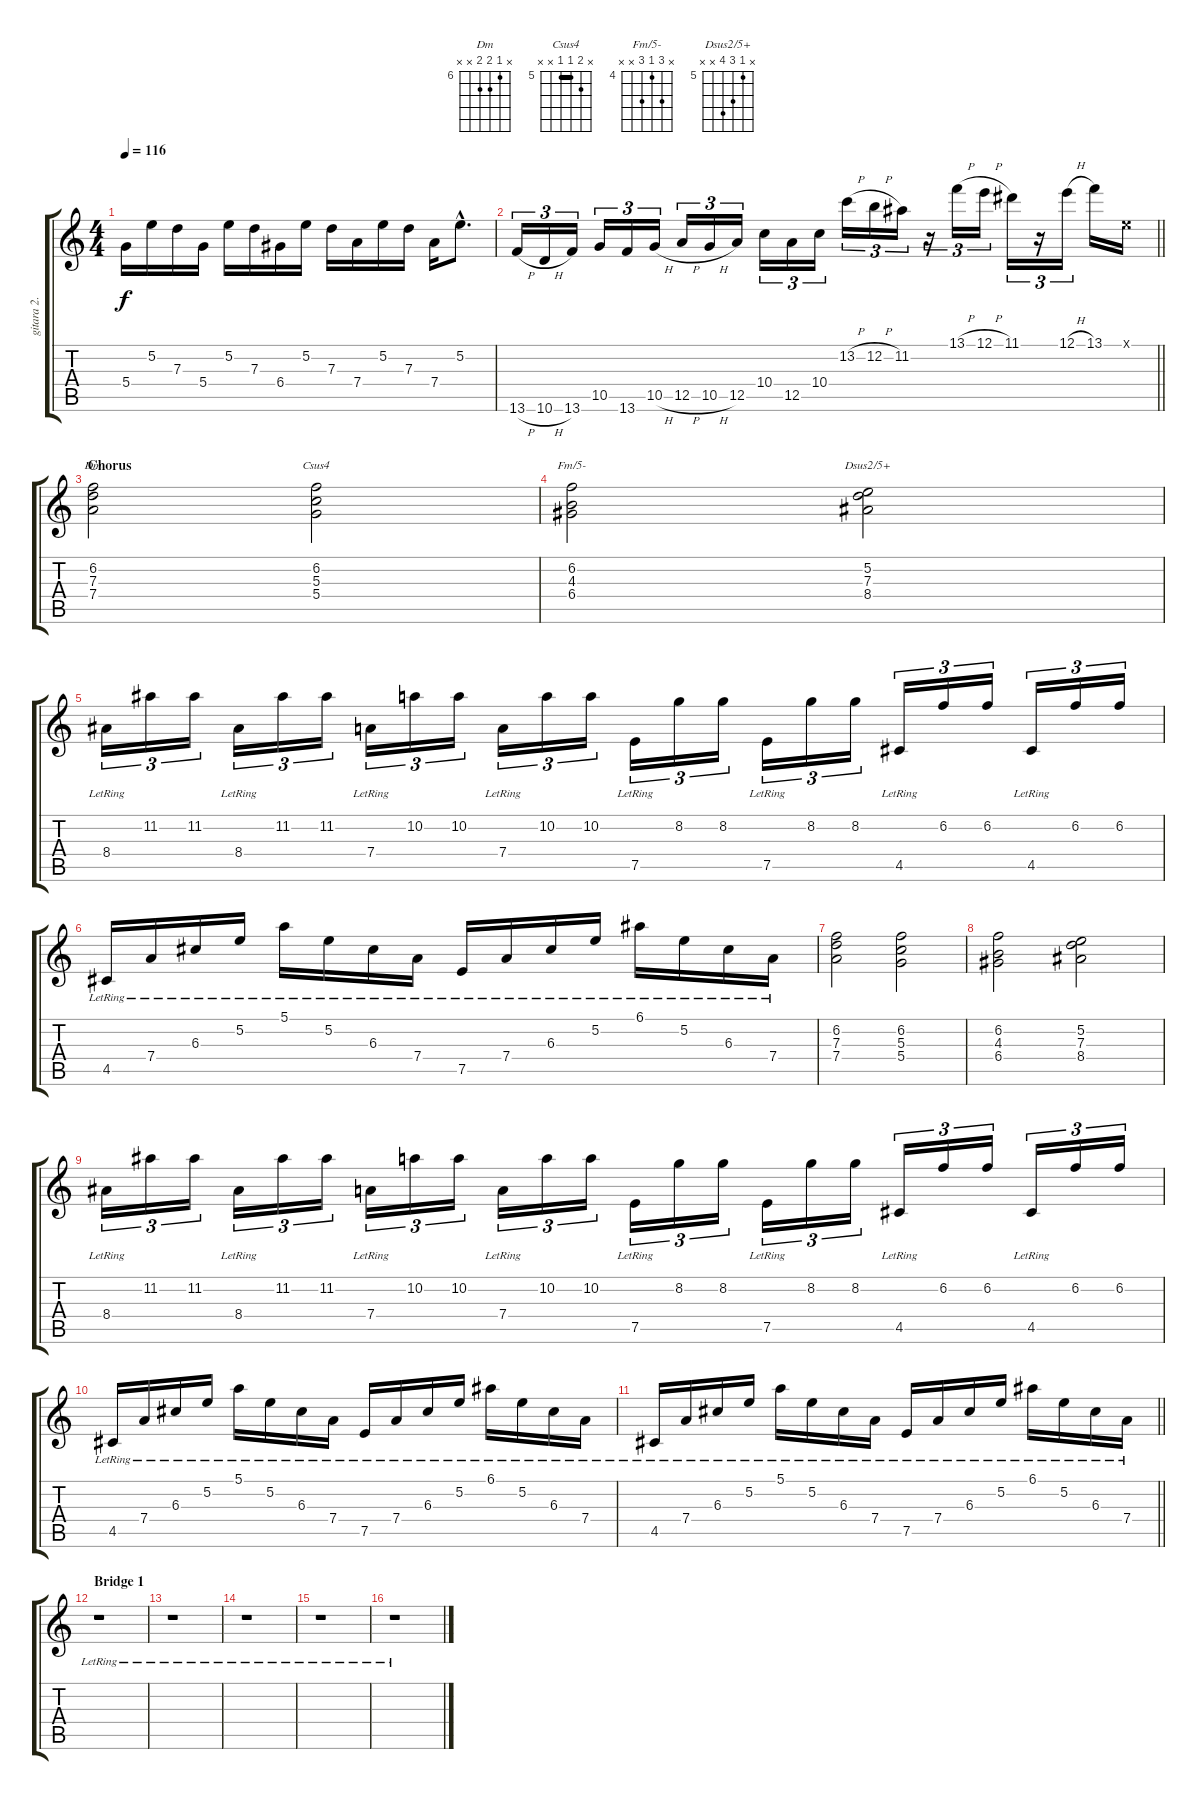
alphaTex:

\track ("gitara 2." "gitara 2.") {instrument electricguitarjazz}
\staff {score tabs}
\tuning (E4 B3 G3 D3 A2 E2) {hide}
\chord ("Dm" x 6 7 7 x x) {firstfret 6}
\chord ("Csus4" x 6 5 5 x x) {firstfret 5 barre 5}
\chord ("Fm/5-" x 6 4 6 x x) {firstfret 4}
\chord ("Dsus2/5+" x 5 7 8 x x) {firstfret 5}
\ts (4 4)
\tempo 116
\clef g2
\ks c
5.4.16{dy f} 5.2.16 7.3.16 5.4.16 5.2.16 7.3.16 6.4.16 5.2.16 7.3.16 7.4.16 5.2.16 7.3.16 7.4.16 5.2{hac}.8{d} |
\barLineRight lightlight
13.6{h}.16{tu (3 2)} 10.6{h}.16{tu (3 2)} 13.6.16{tu (3 2)} 10.5.16{tu (3 2)} 13.6.16{tu (3 2)} 10.5{h}.16{tu (3 2)} 12.5{h}.16{tu (3 2)} 10.5{h}.16{tu (3 2)} 12.5.16{tu (3 2)} 10.4.16{tu (3 2)} 12.5.16{tu (3 2)} 10.4.16{tu (3 2)} 13.2{h}.16{tu (3 2)} 12.2{h}.16{tu (3 2)} 11.2.16{tu (3 2)} r.16{tu (3 2)} 13.1{h}.16{tu (3 2)} 12.1{h}.16{tu (3 2)} 11.1.16{tu (3 2)} r.16{tu (3 2)} 12.1{h}.16{tu (3 2)} 13.1.16 0.1{x}.16 |
\section ("" "Chorus")
(6.2 7.3 7.4).2{ch "Dm"} (6.2 5.3 5.4).2{ch "Csus4"} |
(6.2 4.3 6.4).2{ch "Fm/5-"} (5.2 7.3 8.4).2{ch "Dsus2/5+"} |
8.4{lr}.16{tu (3 2)} 11.2.16{tu (3 2)} 11.2.16{tu (3 2)} 8.4{lr}.16{tu (3 2)} 11.2.16{tu (3 2)} 11.2.16{tu (3 2)} 7.4{lr}.16{tu (3 2)} 10.2.16{tu (3 2)} 10.2.16{tu (3 2)} 7.4{lr}.16{tu (3 2)} 10.2.16{tu (3 2)} 10.2.16{tu (3 2)} 7.5{lr}.16{tu (3 2)} 8.2.16{tu (3 2)} 8.2.16{tu (3 2)} 7.5{lr}.16{tu (3 2)} 8.2.16{tu (3 2)} 8.2.16{tu (3 2)} 4.5{lr}.16{tu (3 2)} 6.2.16{tu (3 2)} 6.2.16{tu (3 2)} 4.5{lr}.16{tu (3 2)} 6.2.16{tu (3 2)} 6.2.16{tu (3 2)} |
4.5{lr}.16 7.4{lr}.16 6.3{lr}.16 5.2{lr}.16 5.1{lr}.16 5.2{lr}.16 6.3{lr}.16 7.4{lr}.16 7.5{lr}.16 7.4{lr}.16 6.3{lr}.16 5.2{lr}.16 6.1{lr}.16 5.2{lr}.16 6.3{lr}.16 7.4{lr}.16 |
(6.2 7.3 7.4).2 (6.2 5.3 5.4).2 |
(6.2 4.3 6.4).2 (5.2 7.3 8.4).2 |
8.4{lr}.16{tu (3 2)} 11.2.16{tu (3 2)} 11.2.16{tu (3 2)} 8.4{lr}.16{tu (3 2)} 11.2.16{tu (3 2)} 11.2.16{tu (3 2)} 7.4{lr}.16{tu (3 2)} 10.2.16{tu (3 2)} 10.2.16{tu (3 2)} 7.4{lr}.16{tu (3 2)} 10.2.16{tu (3 2)} 10.2.16{tu (3 2)} 7.5{lr}.16{tu (3 2)} 8.2.16{tu (3 2)} 8.2.16{tu (3 2)} 7.5{lr}.16{tu (3 2)} 8.2.16{tu (3 2)} 8.2.16{tu (3 2)} 4.5{lr}.16{tu (3 2)} 6.2.16{tu (3 2)} 6.2.16{tu (3 2)} 4.5{lr}.16{tu (3 2)} 6.2.16{tu (3 2)} 6.2.16{tu (3 2)} |
4.5{lr}.16{volume 16 instrument electricguitarjazz} 7.4{lr}.16 6.3{lr}.16 5.2{lr}.16 5.1{lr}.16 5.2{lr}.16 6.3{lr}.16 7.4{lr}.16 7.5{lr}.16 7.4{lr}.16 6.3{lr}.16 5.2{lr}.16 6.1{lr}.16 5.2{lr}.16 6.3{lr}.16 7.4{lr}.16 |
\barLineRight lightlight
4.5{lr}.16 7.4{lr}.16 6.3{lr}.16 5.2{lr}.16 5.1{lr}.16 5.2{lr}.16 6.3{lr}.16 7.4{lr}.16 7.5{lr}.16 7.4{lr}.16 6.3{lr}.16 5.2{lr}.16 6.1{lr}.16 5.2{lr}.16 6.3{lr}.16 7.4{lr}.16 |
\section ("" "Bridge 1")
r.1 |
r.1 |
r.1 |
r.1 |
r.1
